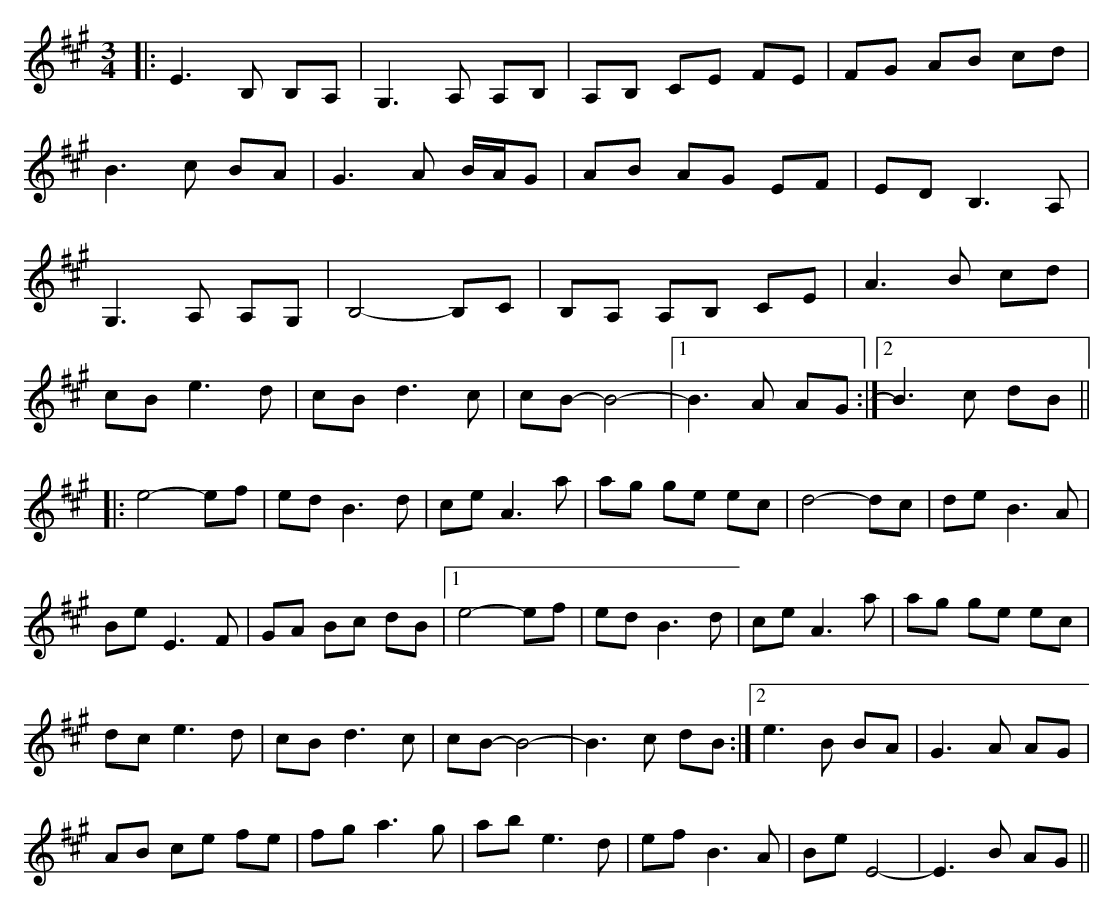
X:1
M:3/4
K:Emix
|:E3 B, B,A,|G,3 A, A,B,|A,B, CE FE | FG AB cd|
B3 c BA|G3 A B/A/G|AB AG EF |ED B,3 A,|
G,3 A, A,G,|B,4-B,C|B,A, A,B, CE|A3 B cd|
cB e3 d|cB d3 c|cB-B4-|1 B3A AG :|2 B3 c dB||
|:e4-ef|ed B3 d|ce A3 a|ag ge ec |d4-dc|de B3 A|
Be E3 F|GA Bc dB|1 e4-ef|ed B3 d|ce A3 a|ag ge ec|
dc e3 d|cB d3 c|cB-B4-|B3 c dB :|2 e3 B BA|G3 A AG|
AB ce fe|fg a3 g|ab e3 d|ef B3 A|Be E4-|E3 B AG||
